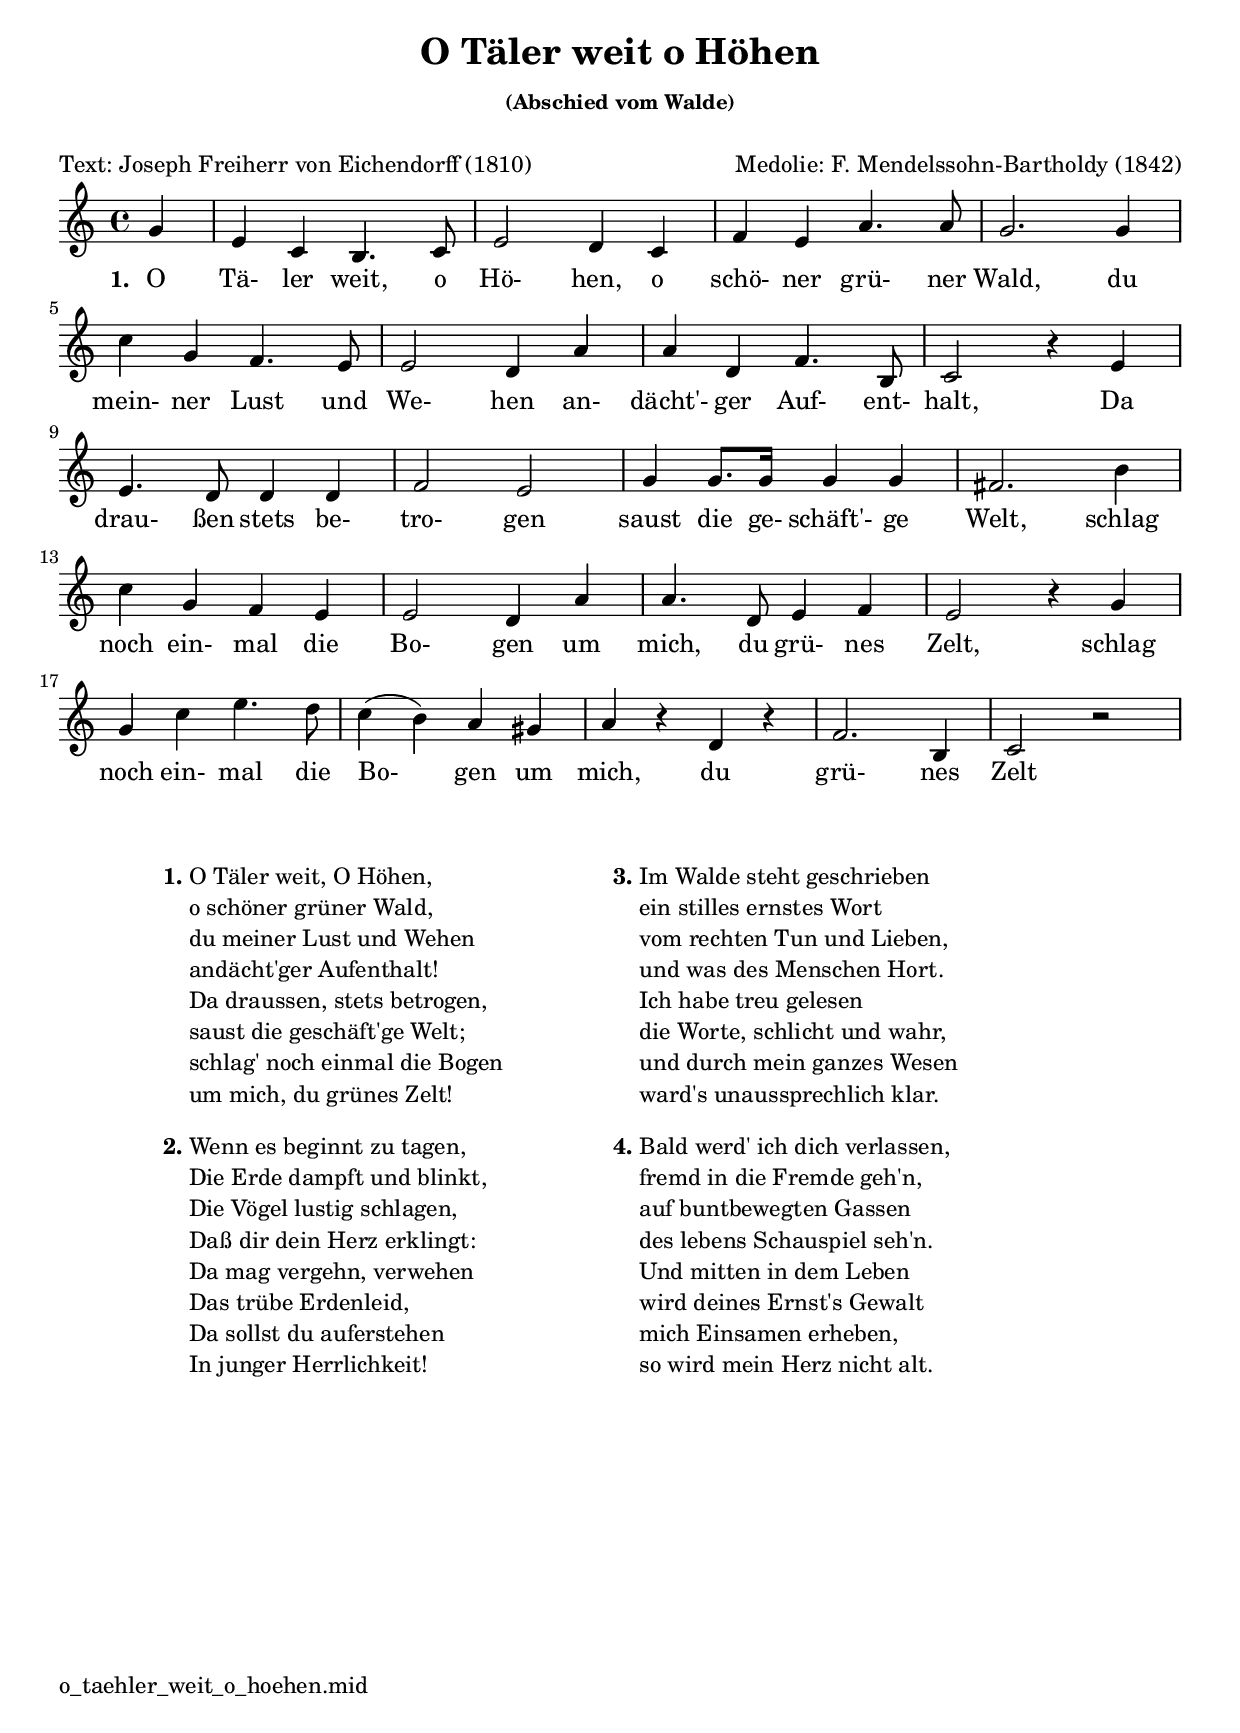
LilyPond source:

\version "2.24.3"
%#(ly:set-option 'midi-extension "midi")

\bookpart {
  \tocItem \markup "O Täler weit o Höhen"
  \header { title = \markup \center-column
         {"O Täler weit o Höhen" \small "(Abschied vom Walde)" " "}
       poet     = "Text: Joseph Freiherr von Eichendorff (1810)"
       composer = "Medolie: F. Mendelssohn-Bartholdy (1842)"
  }
\score {
  \midi { \tempo 4 = 120 }
  \layout{indent=0}
   <<
   \transpose d c {
     \relative c'' {
     \key d \major
     \time 4/4 
            \partial 4 a4
            fis4 d4  cis4. d8 | fis2 e4   d4      | g4  fis4 b4.  b8    | a2. a4     | \break
            d4  a4  g4.  fis8 | fis2 e4  b'4      | b4  e,4  g4.  cis,8 | d2 r4 fis4 | \break
            fis4. e8 e4 e4    | g2 fis2           | a4 a8. a16 a4 a4    | gis2. cis4 | \break
            d4 a4 g4 fis4     | fis2 e4 b'4       | b4. e,8 fis4 g4     | fis2 r4 a4 | \break
            a4 d4 fis4. e8    | d4( cis4) b4 ais4 | b4 r4 e,4 r4        | g2.  cis,4 | d2 r2
     }}
>>
\addlyrics {
  \set stanza = "1. "
  O Tä-  ler weit, o     Hö-  hen, o     schö- ner  grü- ner       Wald, du
  mein- ner Lust und     We-  hen an-    dächt'- ger Auf- ent-     halt, Da
  drau- ßen stets        be- tro- gen    saust die ge- schäft'- ge Welt, schlag
  noch ein- mal die      Bo- gen um      mich, du grü- nes         Zelt, schlag
  noch ein- mal  die     Bo- gen um      mich, du                  grü- nes      Zelt
}
}

\markup {
  \vspace #3
  \line {
    \hspace #10
      \column{
        \line{
        \bold "1."
        \column {
"O Täler weit, O Höhen,"
"o schöner grüner Wald,"
"du meiner Lust und Wehen" 
"andächt'ger Aufenthalt!"
"Da draussen, stets betrogen,"
"saust die geschäft'ge Welt;"
"schlag' noch einmal die Bogen"
"um mich, du grünes Zelt!"
              }}
        \vspace #1
        \line {              
        \bold "2."
        \column {
"Wenn es beginnt zu tagen,"
"Die Erde dampft und blinkt,"
"Die Vögel lustig schlagen,"
"Daß dir dein Herz erklingt:"
"Da mag vergehn, verwehen"
"Das trübe Erdenleid,"
"Da sollst du auferstehen"
"In junger Herrlichkeit!"
             }}
           }
      \hspace #10           
      \column {
        \line {
        \bold "3."
        \column {
"Im Walde steht geschrieben" 
"ein stilles ernstes Wort"
"vom rechten Tun und Lieben,"
"und was des Menschen Hort."
"Ich habe treu gelesen "
"die Worte, schlicht und wahr,"
"und durch mein ganzes Wesen"
"ward's unaussprechlich klar."
              }}
      \vspace #1
      \line {
      \bold "4."
      \column {
"Bald werd' ich dich verlassen,"
"fremd in die Fremde geh'n,"
"auf buntbewegten Gassen"
"des lebens Schauspiel seh'n."
"Und mitten in dem Leben"
"wird deines Ernst's Gewalt"
"mich Einsamen erheben,"
"so wird mein Herz nicht alt."
            }}
    }
  }
 }

\markup{
  \vspace #10
  \with-url #"http:///edgar-saenger.de/musik/volkslieder/src/o_taehler_weit_o_hoehen.mid"
                                                            {o_taehler_weit_o_hoehen.mid}
}

 }